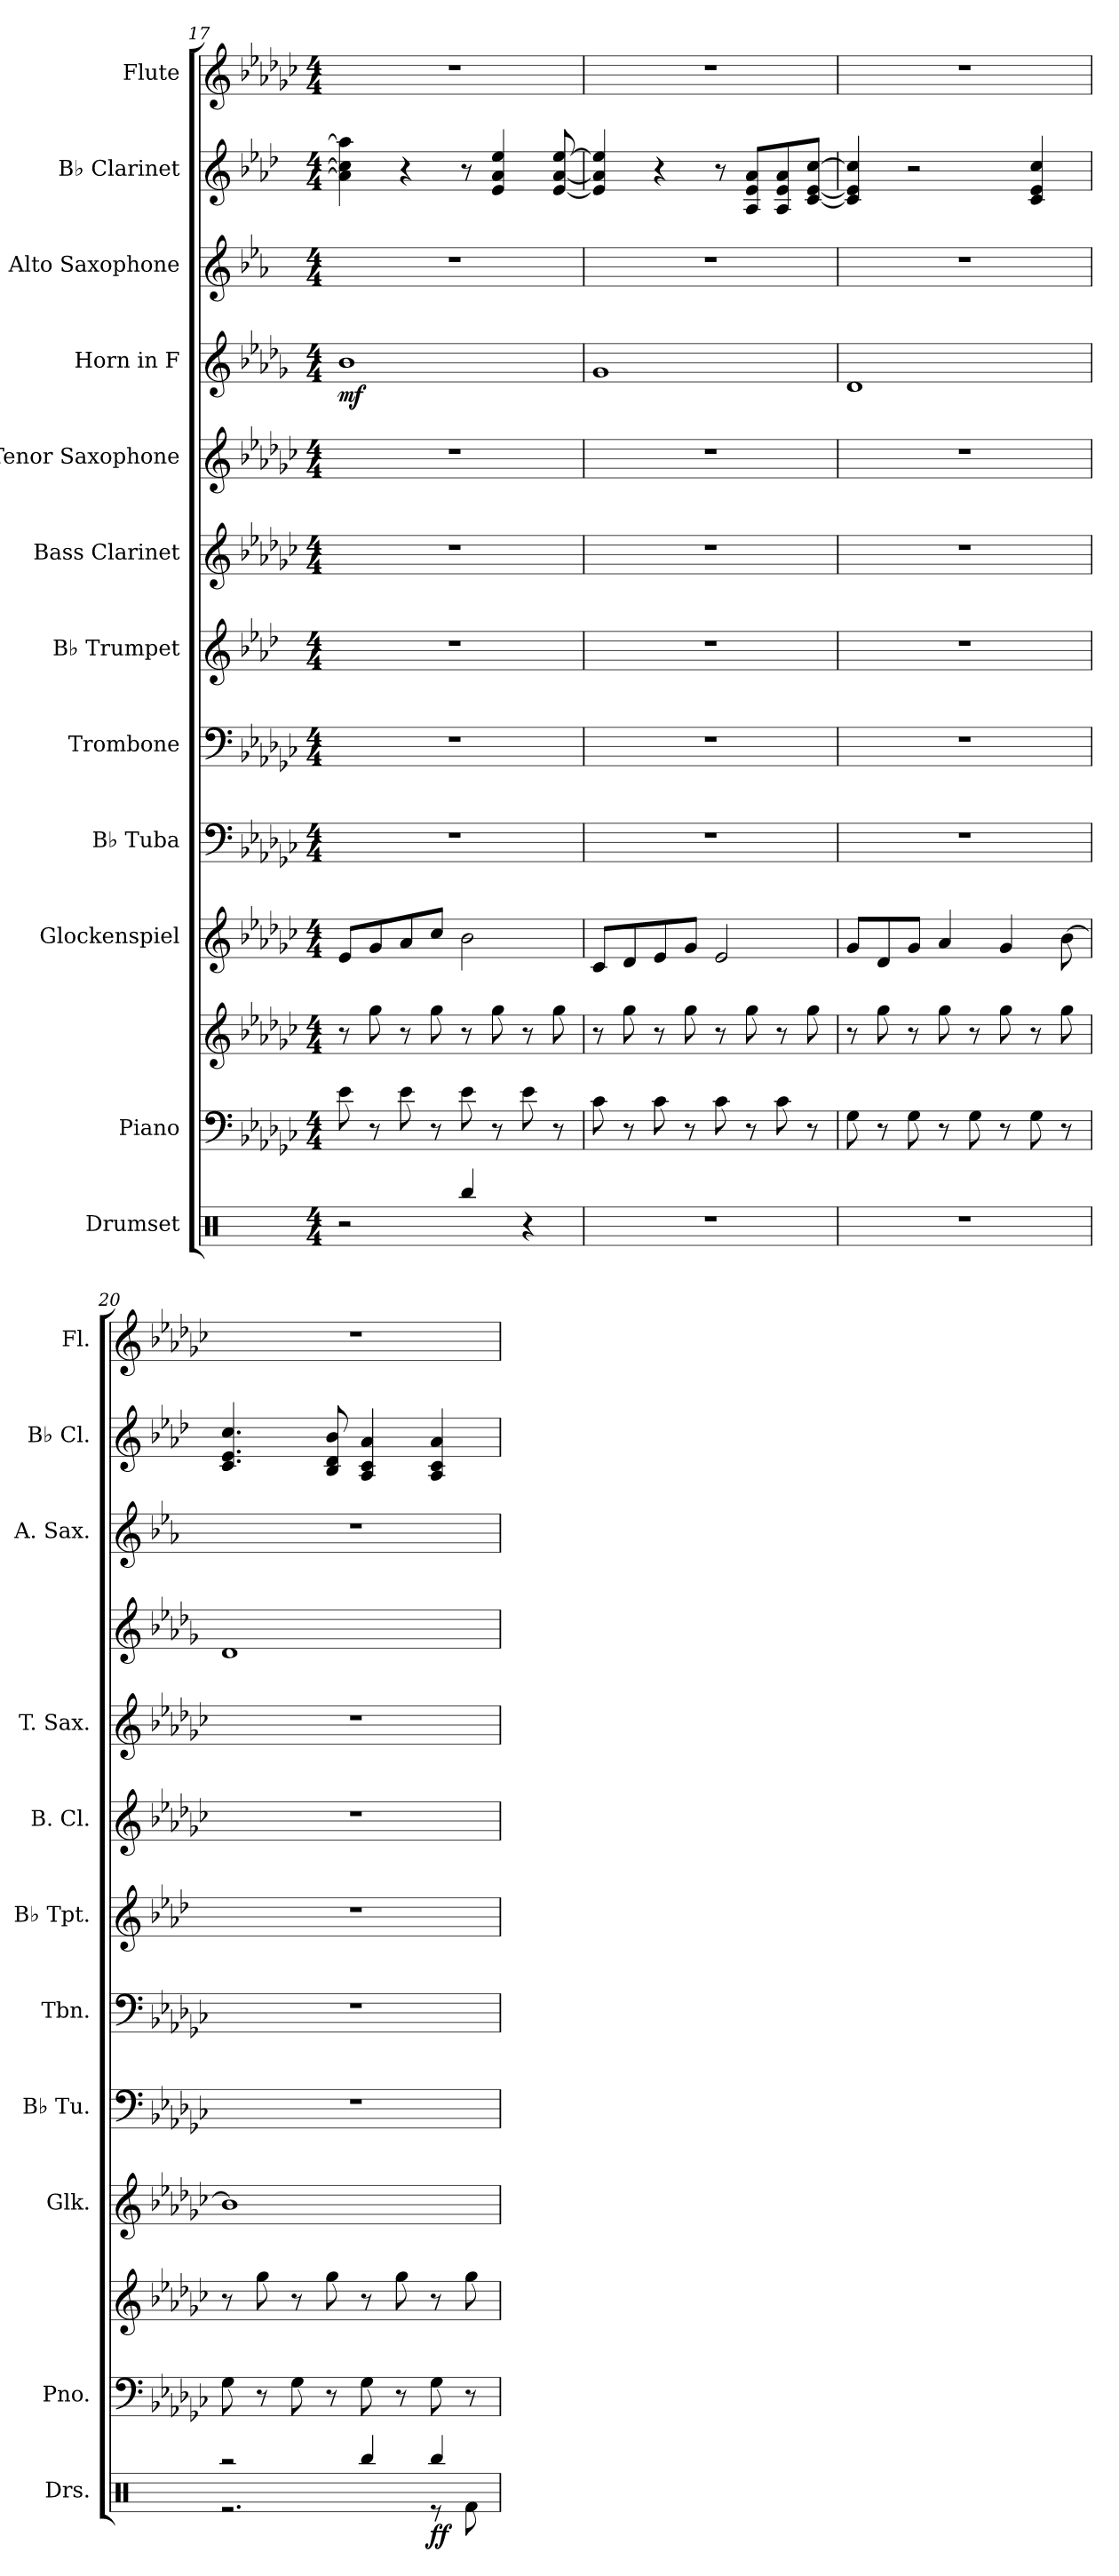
**kern	**dynam	**kern	**kern	**kern	**kern	**kern	**kern	**kern	**kern	**kern	**dynam	**kern	**kern	**kern
*part12	*part12	*part11	*part11	*part10	*part9	*part8	*part7	*part6	*part5	*part4	*part4	*part3	*part2	*part1
*staff13	*staff13	*staff12	*staff11	*staff10	*staff9	*staff8	*staff7	*staff6	*staff5	*staff4	*staff4	*staff3	*staff2	*staff1
*I"Drumset	*	*I"Piano	*	*I"Glockenspiel	*I"B♭ Tuba	*I"Trombone	*I"B♭ Trumpet	*I"Bass Clarinet	*I"Tenor Saxophone	*I"Horn in F	*	*I"Alto Saxophone	*I"B♭ Clarinet	*I"Flute
*I'Drs.	*	*I'Pno.	*	*I'Glk.	*I'B♭ Tu.	*I'Tbn.	*I'B♭ Tpt.	*I'B. Cl.	*I'T. Sax.	*	*	*I'A. Sax.	*I'B♭ Cl.	*I'Fl.
!!LO:PB:g=z
*clefX	*	*clefF4	*clefG2	*clefG2	*clefF4	*clefF4	*clefG2	*clefG2	*clefG2	*clefG2	*	*clefG2	*clefG2	*clefG2
*	*	*	*	*ITrd-14c-24	*	*	*ITrd1c2	*ITrd8c14	*ITrd8c14	*ITrd4c7	*	*ITrd5c9	*ITrd1c2	*
*k[]	*	*k[b-e-a-d-g-c-]	*k[b-e-a-d-g-c-]	*k[b-e-a-d-g-c-]	*k[b-e-a-d-g-c-]	*k[b-e-a-d-g-c-]	*k[b-e-a-d-g-c-]	*k[b-e-a-d-g-c-]	*k[b-e-a-d-g-c-]	*k[b-e-a-d-g-c-]	*	*k[b-e-a-d-g-c-]	*k[b-e-a-d-g-c-]	*k[b-e-a-d-g-c-]
*M4/4	*	*M4/4	*M4/4	*M4/4	*M4/4	*M4/4	*M4/4	*M4/4	*M4/4	*M4/4	*	*M4/4	*M4/4	*M4/4
=17	=17	=17	=17	=17	=17	=17	=17	=17	=17	=17	=17	=17	=17	=17
!	!	!	!	!	!	!	!	!	!	!	!LO:DY:b	!	!	!
2r	.	8e-\	8r	8eee-/L	1r	1r	1r	1r	1r	1e-	mf	1r	4g-\] 4b-\] 4gg-\]	1r
.	.	8r	8gg-\	8ggg-/	.	.	.	.	.	.	.	.	.	.
.	.	8e-\	8r	8aaa-/	.	.	.	.	.	.	.	.	4r	.
.	.	8r	8gg-\	8cccc-/J	.	.	.	.	.	.	.	.	.	.
4Rbb/	.	8e-\	8r	2bbb-\	.	.	.	.	.	.	.	.	8r	.
.	.	8r	8gg-\	.	.	.	.	.	.	.	.	.	4d-/ 4g-/ 4dd-/	.
4r	.	8e-\	8r	.	.	.	.	.	.	.	.	.	.	.
.	.	8r	8gg-\	.	.	.	.	.	.	.	.	.	[8d-/ [8g-/ [8dd-/	.
=18	=18	=18	=18	=18	=18	=18	=18	=18	=18	=18	=18	=18	=18	=18
1r	.	8c-\	8r	8ccc-/L	1r	1r	1r	1r	1r	1c-	.	1r	4d-/] 4g-/] 4dd-/]	1r
.	.	8r	8gg-\	8ddd-/	.	.	.	.	.	.	.	.	.	.
.	.	8c-\	8r	8eee-/	.	.	.	.	.	.	.	.	4r	.
.	.	8r	8gg-\	8ggg-/J	.	.	.	.	.	.	.	.	.	.
.	.	8c-\	8r	2eee-/	.	.	.	.	.	.	.	.	8r	.
.	.	8r	8gg-\	.	.	.	.	.	.	.	.	.	8G-/ 8d-/ 8g-/L	.
.	.	8c-\	8r	.	.	.	.	.	.	.	.	.	8G-/ 8d-/ 8g-/	.
.	.	8r	8gg-\	.	.	.	.	.	.	.	.	.	[8B-/ [8d-/ [8b-/J	.
=19	=19	=19	=19	=19	=19	=19	=19	=19	=19	=19	=19	=19	=19	=19
1r	.	8G-\	8r	8ggg-/L	1r	1r	1r	1r	1r	1G-	.	1r	4B-/] 4d-/] 4b-/]	1r
.	.	8r	8gg-\	8ddd-/	.	.	.	.	.	.	.	.	.	.
.	.	8G-\	8r	8ggg-/J	.	.	.	.	.	.	.	.	2r	.
.	.	8r	8gg-\	4aaa-/	.	.	.	.	.	.	.	.	.	.
.	.	8G-\	8r	.	.	.	.	.	.	.	.	.	.	.
.	.	8r	8gg-\	4ggg-/	.	.	.	.	.	.	.	.	.	.
.	.	8G-\	8r	.	.	.	.	.	.	.	.	.	4B-/ 4d-/ 4b-/	.
.	.	8r	8gg-\	[8bbb-\	.	.	.	.	.	.	.	.	.	.
=20	=20	=20	=20	=20	=20	=20	=20	=20	=20	=20	=20	=20	=20	=20
*^	*	*	*	*	*	*	*	*	*	*	*	*	*	*
2r	2.r	.	8G-\	8r	1bbb-]	1r	1r	1r	1r	1r	1G-	.	1r	4.B-/ 4.d-/ 4.b-/	1r
.	.	.	8r	8gg-\	.	.	.	.	.	.	.	.	.	.	.
.	.	.	8G-\	8r	.	.	.	.	.	.	.	.	.	.	.
.	.	.	8r	8gg-\	.	.	.	.	.	.	.	.	.	8A-/ 8c-/ 8a-/	.
4Rbb/	.	.	8G-\	8r	.	.	.	.	.	.	.	.	.	4G-/ 4B-/ 4g-/	.
.	.	.	8r	8gg-\	.	.	.	.	.	.	.	.	.	.	.
!	!	!LO:DY:b	!	!	!	!	!	!	!	!	!	!	!	!	!
4Rbb/	8r	ff	8G-\	8r	.	.	.	.	.	.	.	.	.	4G-/ 4B-/ 4g-/	.
.	8Rf\	.	8r	8gg-\	.	.	.	.	.	.	.	.	.	.	.
*v	*v	*	*	*	*	*	*	*	*	*	*	*	*	*	*
=	=	=	=	=	=	=	=	=	=	=	=	=	=	=
*-	*-	*-	*-	*-	*-	*-	*-	*-	*-	*-	*-	*-	*-	*-
